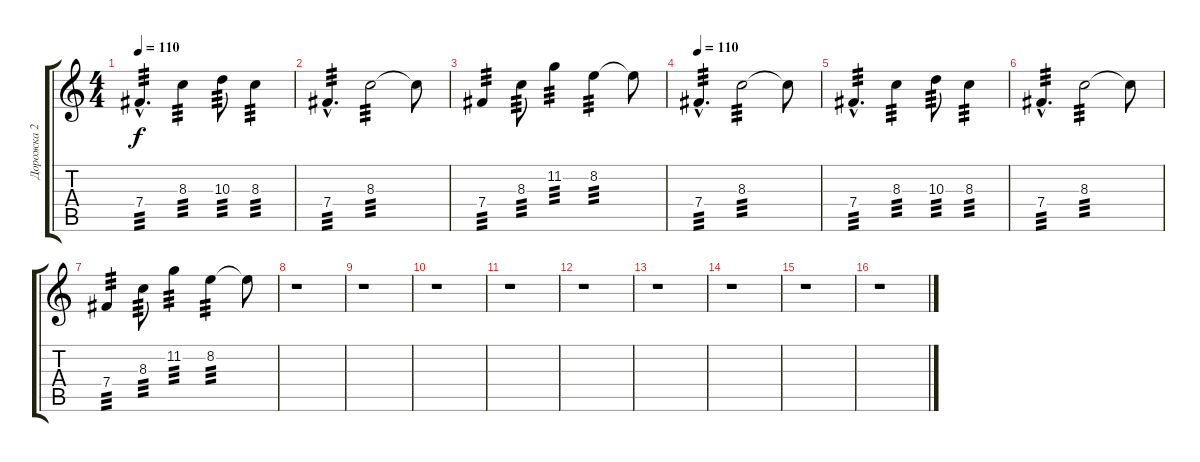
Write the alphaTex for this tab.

\track ("Дорожка 2" "Дорожка 2") {instrument overdrivenguitar}
\staff {score tabs}
\tuning (Db4 Ab3 E3 B2 Gb2 B1) {hide}
\ts (4 4)
\tempo 110
\clef g2
\ks c
7.4{hac}.4{d tp 3 dy f} 8.3.4{tp 3} 10.3.8{tp 3} 8.3.4{tp 3} |
7.4{hac}.4{d tp 3} 8.3.2{tp 3} 8.3{t}.8 |
7.4.4{tp 3} 8.3.8{tp 3} 11.2.4{tp 3} 8.2.4{tp 3} 8.2{t}.8 |
\tempo 110
7.4{hac}.4{d tp 3} 8.3.2{tp 3} 8.3{t}.8 |
7.4{hac}.4{d tp 3} 8.3.4{tp 3} 10.3.8{tp 3} 8.3.4{tp 3} |
7.4{hac}.4{d tp 3} 8.3.2{tp 3} 8.3{t}.8 |
7.4.4{tp 3} 8.3.8{tp 3} 11.2.4{tp 3} 8.2.4{tp 3} 8.2{t}.8 |
r.1 |
r.1 |
r.1 |
r.1 |
r.1 |
r.1 |
r.1 |
r.1 |
r.1
